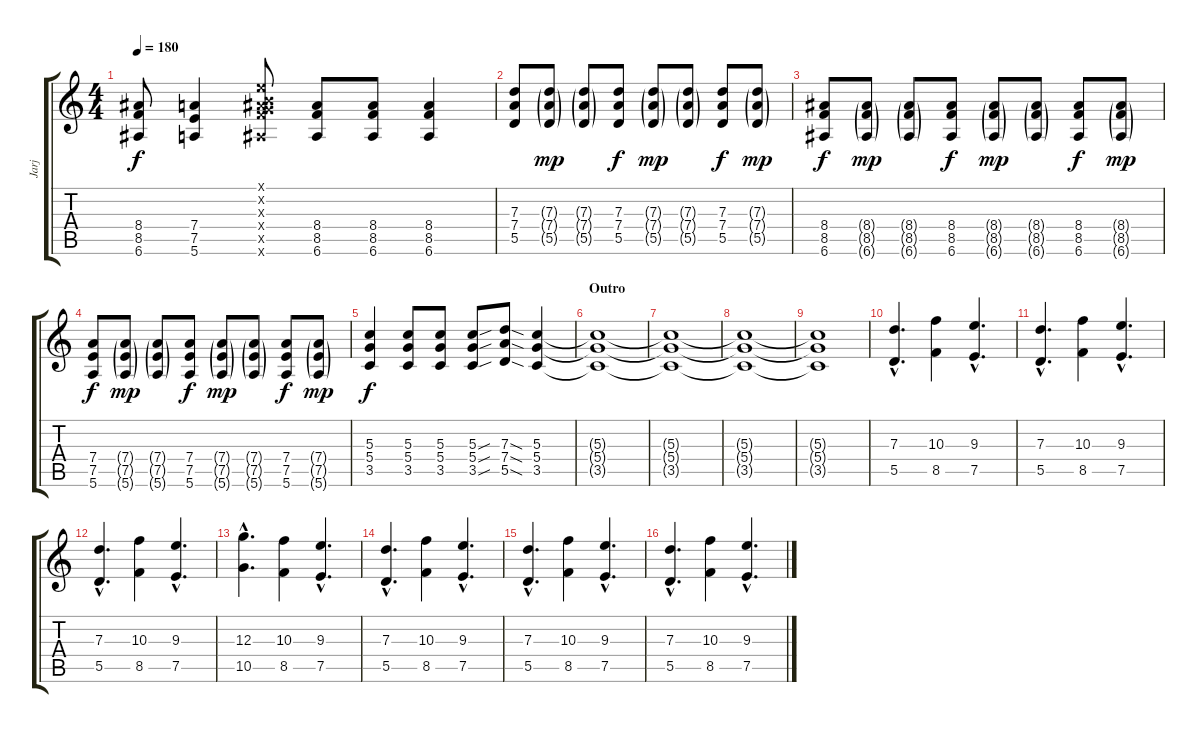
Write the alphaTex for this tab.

\track ("Jarj" "Jarj") {instrument distortionguitar}
\staff {score tabs}
\tuning (E4 B3 G3 D3 A2 E2) {hide}
\ts (4 4)
\tempo 180
\clef g2
\ks c
(8.4{t} 8.5{t} 6.6{t}).8{dy f} (7.4 7.5 5.6).4 (0.1{x} 0.2{x} 0.3{x} 8.4{x} 8.5{x} 6.6{x}).8 (8.4 8.5 6.6).8 (8.4 8.5 6.6).8 (8.4 8.5 6.6).4 |
(7.3 7.4 5.5).8 (7.3{g} 7.4{g} 5.5{g}).8{dy mp} (7.3{g} 7.4{g} 5.5{g}).8 (7.3 7.4 5.5).8{dy f} (7.3{g} 7.4{g} 5.5{g}).8{dy mp} (7.3{g} 7.4{g} 5.5{g}).8 (7.3 7.4 5.5).8{dy f} (7.3{g} 7.4{g} 5.5{g}).8{dy mp} |
(8.4 8.5 6.6).8{dy f} (8.4{g} 8.5{g} 6.6{g}).8{dy mp} (8.4{g} 8.5{g} 6.6{g}).8 (8.4 8.5 6.6).8{dy f} (8.4{g} 8.5{g} 6.6{g}).8{dy mp} (8.4{g} 8.5{g} 6.6{g}).8 (8.4 8.5 6.6).8{dy f} (8.4{g} 8.5{g} 6.6{g}).8{dy mp} |
(7.4 7.5 5.6).8{dy f} (7.4{g} 7.5{g} 5.6{g}).8{dy mp} (7.4{g} 7.5{g} 5.6{g}).8 (7.4 7.5 5.6).8{dy f} (7.4{g} 7.5{g} 5.6{g}).8{dy mp} (7.4{g} 7.5{g} 5.6{g}).8 (7.4 7.5 5.6).8{dy f} (7.4{g} 7.5{g} 5.6{g}).8{dy mp} |
(5.3 5.4 3.5).4{dy f} (5.3 5.4 3.5).8 (5.3 5.4 3.5).8 (5.3{sou} 5.4{sou} 3.5{sou}).8 (7.3{sod} 7.4{sod} 5.5{sod}).8 (5.3 5.4 3.5).4 |
\section ("" "Outro")
(5.3{t} 5.4{t} 3.5{t}).1 |
(5.3{t} 5.4{t} 3.5{t}).1 |
(5.3{t} 5.4{t} 3.5{t}).1 |
(5.3{t} 5.4{t} 3.5{t}).1 |
(7.3{hac} 5.5{hac}).4{d volume 14} (10.3 8.5).4 (9.3{hac} 7.5{hac}).4{d} |
(7.3{hac} 5.5{hac}).4{d} (10.3 8.5).4 (9.3{hac} 7.5{hac}).4{d} |
(7.3{hac} 5.5{hac}).4{d} (10.3 8.5).4 (9.3{hac} 7.5{hac}).4{d} |
(12.3{hac} 10.5{hac}).4{d} (10.3 8.5).4 (9.3{hac} 7.5{hac}).4{d} |
(7.3{hac} 5.5{hac}).4{d} (10.3 8.5).4 (9.3{hac} 7.5{hac}).4{d} |
(7.3{hac} 5.5{hac}).4{d} (10.3 8.5).4 (9.3{hac} 7.5{hac}).4{d} |
(7.3{hac} 5.5{hac}).4{d} (10.3 8.5).4 (9.3{hac} 7.5{hac}).4{d}
